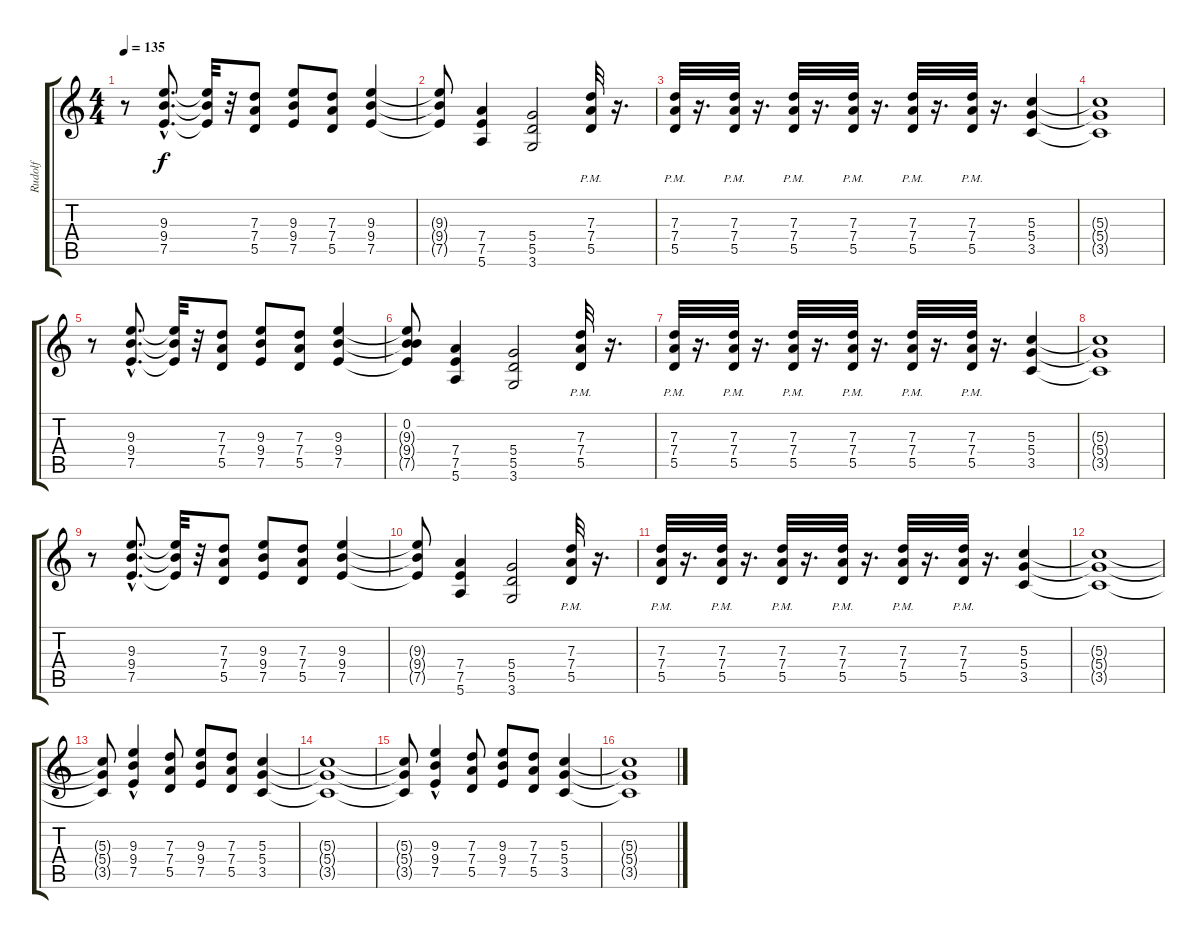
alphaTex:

\track ("Rudolf" "Rudolf") {instrument overdrivenguitar}
\staff {score tabs}
\tuning (E4 B3 G3 D3 A2 E2) {hide}
\ts (4 4)
\tempo 135
\clef g2
\ks c
r.8{dy f} (9.3{hac} 9.4{hac} 7.5{hac}).8{d} (9.3{t} 9.4{t} 7.5{t}).32 r.32 (7.3 7.4 5.5).8 (9.3 9.4 7.5).8 (7.3 7.4 5.5).8 (9.3 9.4 7.5).4 |
(9.3{t} 9.4{t} 7.5{t}).8 (7.4 7.5 5.6).4 (5.4 5.5 3.6).2 (7.3 7.4 5.5{pm}).32 r.16{d} |
(7.3 7.4 5.5{pm}).32 r.16{d} (7.3 7.4 5.5{pm}).32 r.16{d} (7.3 7.4 5.5{pm}).32 r.16{d} (7.3 7.4 5.5{pm}).32 r.16{d} (7.3 7.4 5.5{pm}).32 r.16{d} (7.3 7.4 5.5{pm}).32 r.16{d} (5.3 5.4 3.5).4 |
(5.3{t} 5.4{t} 3.5{t}).1 |
r.8 (9.3{hac} 9.4{hac} 7.5{hac}).8{d} (9.3{t} 9.4{t} 7.5{t}).32 r.32 (7.3 7.4 5.5).8 (9.3 9.4 7.5).8 (7.3 7.4 5.5).8 (9.3 9.4 7.5).4 |
(0.2 9.3{t} 9.4{t} 7.5{t}).8 (7.4 7.5 5.6).4 (5.4 5.5 3.6).2 (7.3 7.4{pm} 5.5).32 r.16{d} |
(7.3 7.4{pm} 5.5).32 r.16{d} (7.3 7.4{pm} 5.5).32 r.16{d} (7.3 7.4{pm} 5.5).32 r.16{d} (7.3 7.4{pm} 5.5).32 r.16{d} (7.3 7.4{pm} 5.5).32 r.16{d} (7.3 7.4{pm} 5.5).32 r.16{d} (5.3 5.4 3.5).4 |
(5.3{t} 5.4{t} 3.5{t}).1 |
r.8 (9.3{hac} 9.4{hac} 7.5{hac}).8{d} (9.3{t} 9.4{t} 7.5{t}).32 r.32 (7.3 7.4 5.5).8 (9.3 9.4 7.5).8 (7.3 7.4 5.5).8 (9.3 9.4 7.5).4 |
(9.3{t} 9.4{t} 7.5{t}).8 (7.4 7.5 5.6).4 (5.4 5.5 3.6).2 (7.3 7.4{pm} 5.5).32 r.16{d} |
(7.3 7.4{pm} 5.5).32 r.16{d} (7.3 7.4{pm} 5.5).32 r.16{d} (7.3 7.4{pm} 5.5).32 r.16{d} (7.3 7.4{pm} 5.5).32 r.16{d} (7.3 7.4{pm} 5.5).32 r.16{d} (7.3 7.4{pm} 5.5).32 r.16{d} (5.3 5.4 3.5).4 |
(5.3{t} 5.4{t} 3.5{t}).1 |
(5.3{t} 5.4{t} 3.5{t}).8 (9.3 9.4{hac} 7.5).4 (7.3 7.4 5.5).8 (9.3 9.4 7.5).8 (7.3 7.4 5.5).8 (5.3 5.4 3.5).4 |
(5.3{t} 5.4{t} 3.5{t}).1 |
(5.3{t} 5.4{t} 3.5{t}).8 (9.3 9.4{hac} 7.5).4 (7.3 7.4 5.5).8 (9.3 9.4 7.5).8 (7.3 7.4 5.5).8 (5.3 5.4 3.5).4 |
(5.3{t} 5.4{t} 3.5{t}).1
